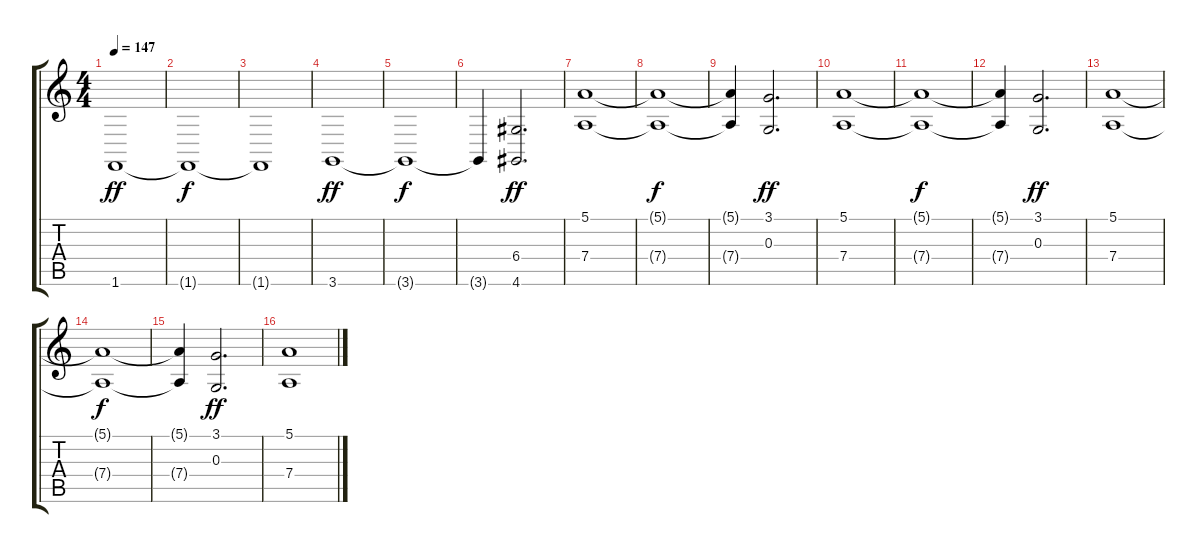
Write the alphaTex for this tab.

\track "" {instrument choiraahs}
\staff {score tabs}
\tuning (E4 B3 G3 D3 A2 E2) {hide}
\ts (4 4)
\tempo 147
\clef g2
\ks c
1.6.1{dy ff} |
1.6{t}.1{dy f} |
1.6{t}.1 |
3.6.1{dy ff} |
3.6{t}.1{dy f} |
3.6{t}.4 (6.4 4.6).2{d dy ff} |
(5.1 7.4).1 |
(5.1{t} 7.4{t}).1{dy f} |
(5.1{t} 7.4{t}).4 (3.1 0.3).2{d dy ff} |
(5.1 7.4).1 |
(5.1{t} 7.4{t}).1{dy f} |
(5.1{t} 7.4{t}).4 (3.1 0.3).2{d dy ff} |
(5.1 7.4).1 |
(5.1{t} 7.4{t}).1{dy f} |
(5.1{t} 7.4{t}).4 (3.1 0.3).2{d dy ff} |
(5.1 7.4).1
